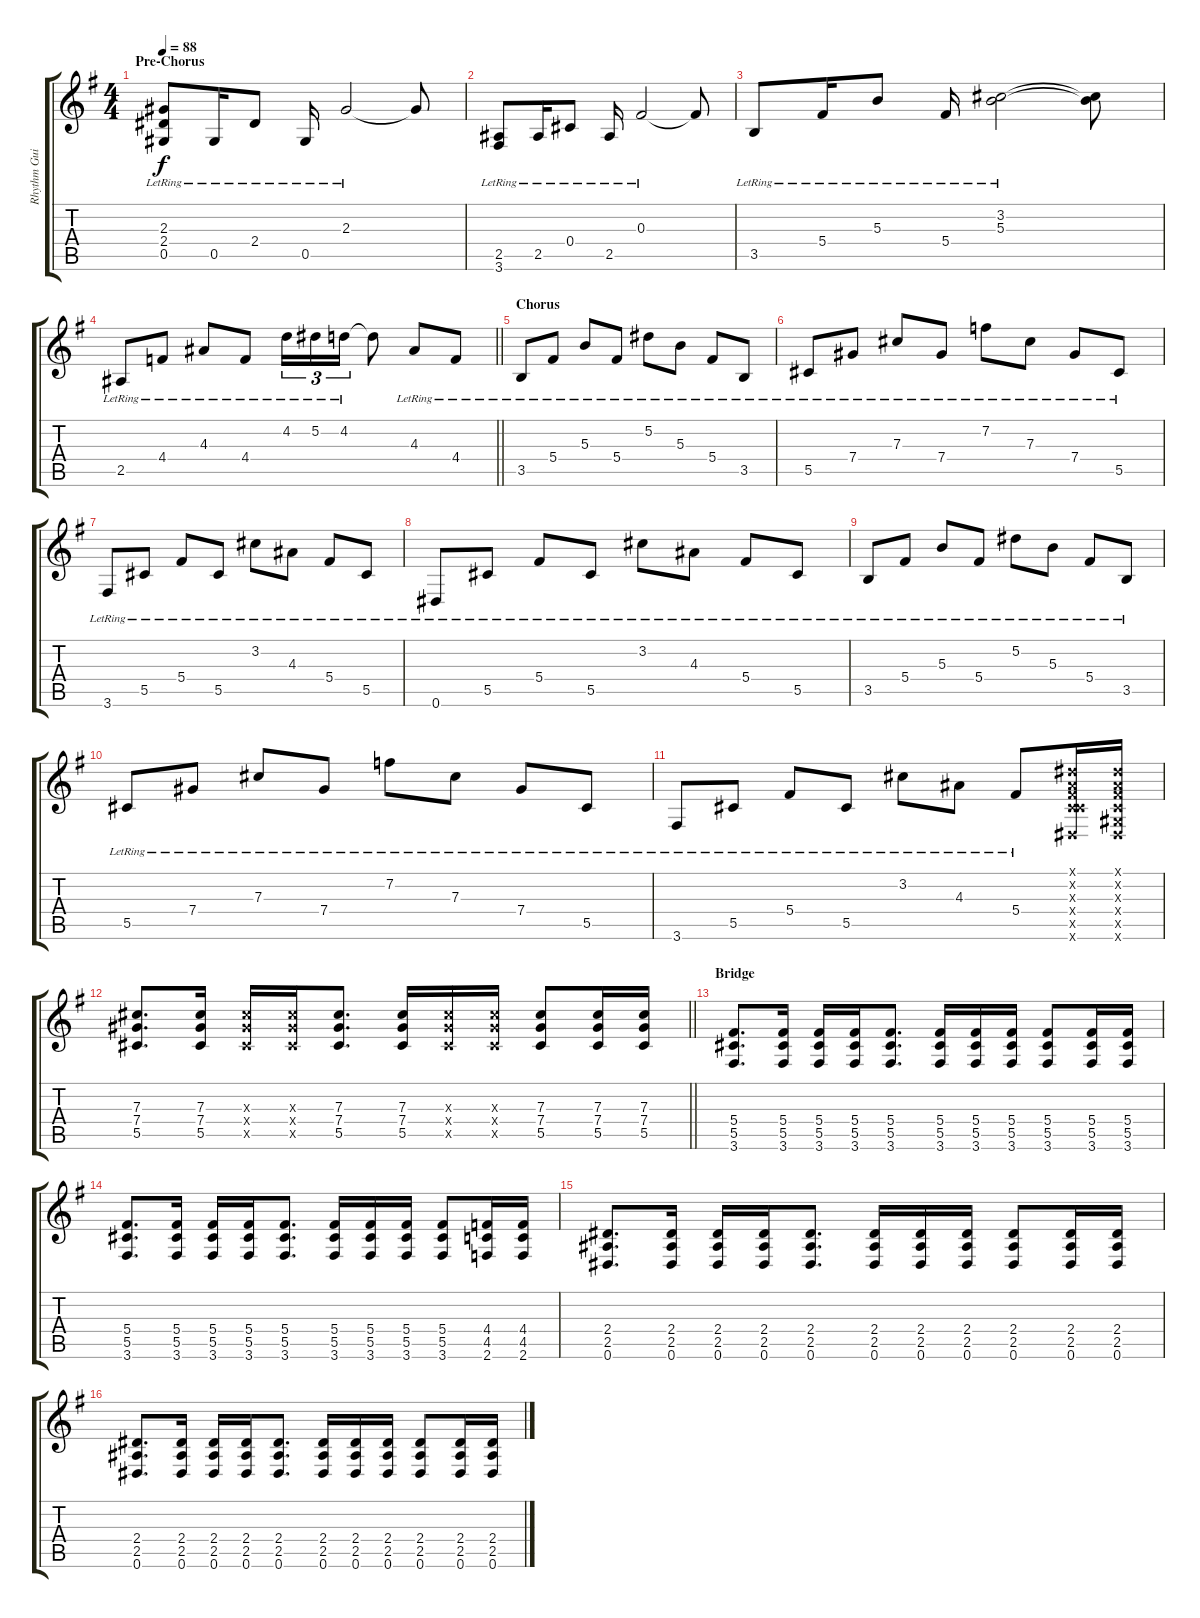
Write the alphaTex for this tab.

\track ("Rhythm Guitar" "Rhythm Gui") {instrument acousticguitarsteel}
\staff {score tabs}
\tuning (Eb4 Bb3 Gb3 Db3 Ab2 Eb2) {hide}
\ts (4 4)
\section ("" "Pre-Chorus")
\tempo 88
\clef g2
\ks g
(2.3 2.4 0.5{lr}).8{dy f} 0.5{lr}.16 2.4{lr}.8 0.5{lr}.16 2.3{lr}.2 2.3{t}.8 |
(2.5{lr} 3.6{lr}).8 2.5{lr}.16 0.4{lr}.8 2.5{lr}.16 0.3{lr}.2 0.3{t}.8 |
3.5{lr}.8 5.4{lr}.16 5.3{lr}.8 5.4{lr}.16 (3.2 5.3{lr}).2 (3.2{t} 5.3{t}).8 |
\barLineRight lightlight
2.5{lr}.8 4.4{lr}.8 4.3{lr}.8 4.4{lr}.8 4.2{lr}.16{tu (3 2)} 5.2{lr}.16{tu (3 2)} 4.2{lr}.16{tu (3 2)} 4.2{t}.8 4.3{lr}.8 4.4{lr}.8 |
\section ("" "Chorus")
3.5{lr}.8 5.4{lr}.8 5.3{lr}.8 5.4{lr}.8 5.2{lr}.8 5.3{lr}.8 5.4{lr}.8 3.5{lr}.8 |
5.5{lr}.8 7.4{lr}.8 7.3{lr}.8 7.4{lr}.8 7.2{lr}.8 7.3{lr}.8 7.4{lr}.8 5.5{lr}.8 |
3.6{lr}.8 5.5{lr}.8 5.4{lr}.8 5.5{lr}.8 3.2{lr}.8 4.3{lr}.8 5.4{lr}.8 5.5{lr}.8 |
0.6{lr}.8 5.5{lr}.8 5.4{lr}.8 5.5{lr}.8 3.2{lr}.8 4.3{lr}.8 5.4{lr}.8 5.5{lr}.8 |
3.5{lr}.8 5.4{lr}.8 5.3{lr}.8 5.4{lr}.8 5.2{lr}.8 5.3{lr}.8 5.4{lr}.8 3.5{lr}.8 |
5.5{lr}.8 7.4{lr}.8 7.3{lr}.8 7.4{lr}.8 7.2{lr}.8 7.3{lr}.8 7.4{lr}.8 5.5{lr}.8 |
3.6{lr}.8 5.5{lr}.8 5.4{lr}.8 5.5{lr}.8 3.2{lr}.8 4.3{lr}.8 5.4{lr}.8 (0.1{x} 0.2{x} 0.3{x} 0.4{x} 5.5{x} 0.6{x}).16{instrument distortionguitar} (0.1{x} 0.2{x} 0.3{x} 0.4{x} 0.5{x} 0.6{x}).16 |
\barLineRight lightlight
(7.3 7.4 5.5).8{d} (7.3 7.4 5.5).16 (7.3{x} 7.4{x} 5.5{x}).16 (7.3{x} 7.4{x} 5.5{x}).16 (7.3 7.4 5.5).8{d} (7.3 7.4 5.5).16 (7.3{x} 7.4{x} 5.5{x}).16 (7.3{x} 7.4{x} 5.5{x}).16 (7.3 7.4 5.5).8 (7.3 7.4 5.5).16 (7.3 7.4 5.5).16 |
\section ("" "Bridge")
(5.4 5.5 3.6).8{d} (5.4 5.5 3.6).16 (5.4 5.5 3.6).16 (5.4 5.5 3.6).16 (5.4 5.5 3.6).8{d} (5.4 5.5 3.6).16 (5.4 5.5 3.6).16 (5.4 5.5 3.6).16 (5.4 5.5 3.6).8 (5.4 5.5 3.6).16 (5.4 5.5 3.6).16 |
(5.4 5.5 3.6).8{d} (5.4 5.5 3.6).16 (5.4 5.5 3.6).16 (5.4 5.5 3.6).16 (5.4 5.5 3.6).8{d} (5.4 5.5 3.6).16 (5.4 5.5 3.6).16 (5.4 5.5 3.6).16 (5.4 5.5 3.6).8 (4.4 4.5 2.6).16 (4.4 4.5 2.6).16 |
(2.4 2.5 0.6).8{d} (2.4 2.5 0.6).16 (2.4 2.5 0.6).16 (2.4 2.5 0.6).16 (2.4 2.5 0.6).8{d} (2.4 2.5 0.6).16 (2.4 2.5 0.6).16 (2.4 2.5 0.6).16 (2.4 2.5 0.6).8 (2.4 2.5 0.6).16 (2.4 2.5 0.6).16 |
(2.4 2.5 0.6).8{d} (2.4 2.5 0.6).16 (2.4 2.5 0.6).16 (2.4 2.5 0.6).16 (2.4 2.5 0.6).8{d} (2.4 2.5 0.6).16 (2.4 2.5 0.6).16 (2.4 2.5 0.6).16 (2.4 2.5 0.6).8 (2.4 2.5 0.6).16 (2.4 2.5 0.6).16
